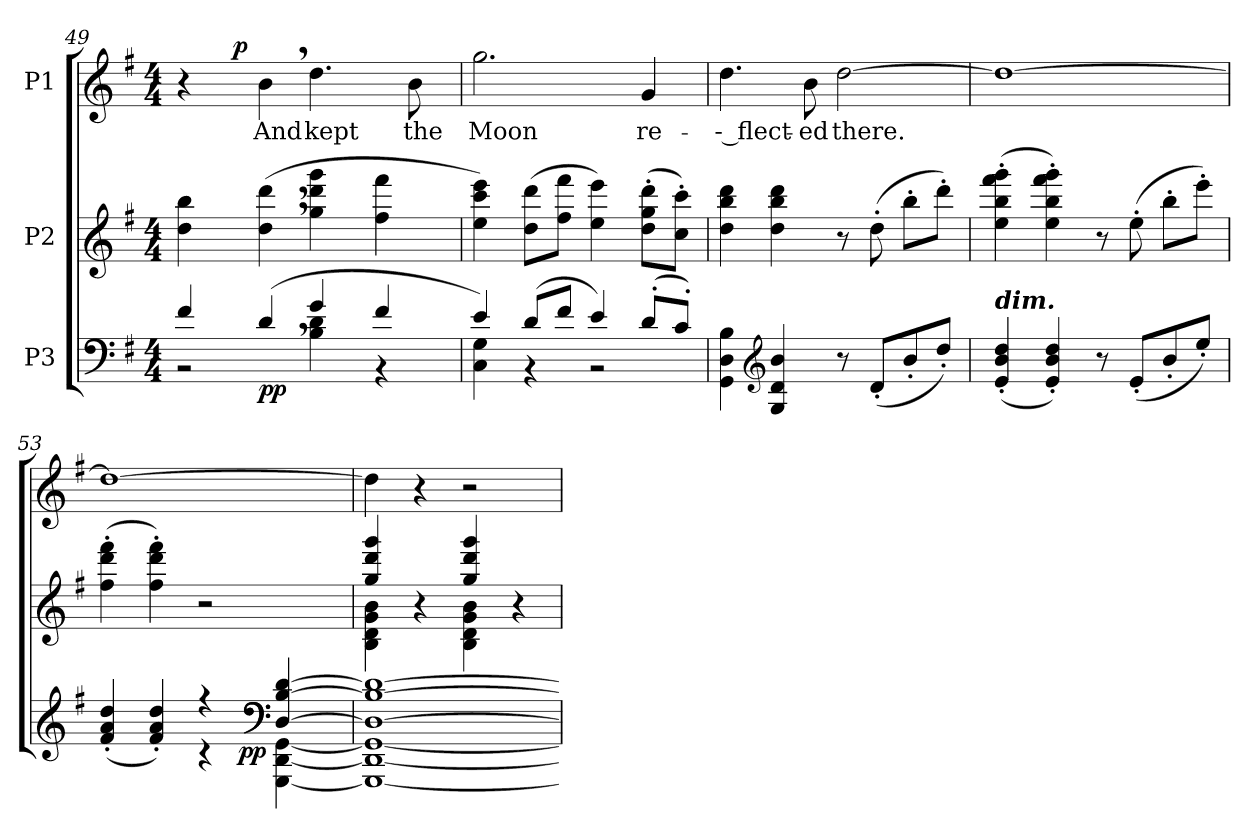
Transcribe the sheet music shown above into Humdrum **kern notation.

**kern	**dynam	**kern	**kern	**text	**dynam
*part3	*part3	*part2	*part1	*part1	*part1
*staff3	*staff3	*staff2	*staff1	*staff1	*staff1
*I"P3	*	*I"P2	*I"P1	*	*
*clefF4	*	*clefG2	*clefG2	*	*
*k[f#]	*	*k[f#]	*k[f#]	*	*
*G:	*	*G:	*G:	*	*
*M4/4	*	*M4/4	*M4/4	*	*
=49	=49	=49	=49	=49	=49
*^	*	*	*^	*	*
4f#i/	2r	.	4ddi\ 4bbi	4r	8ryy	.	.
.	.	.	.	.	32ryy	.	.
.	.	.	.	.	128.ryy	.	.
.	.	.	.	.	2ryy	.	p
!	!	!	!	!	!	!LO:LY:b:color=#000000	!
(4d,i/	.	pp	(4ddi\, 4dddi,	4b,i\	.	And	.
!	!	!	!	!	!	!LO:LY:b:color=#000000	!
4gi/	4Bi\ 4di	.	4ggi\ 4dddi 4gggi	4.ddi\	.	kept	.
.	.	.	.	.	4ryy	.	.
4f#i/	4r	.	4ff#i\ 4fff#i	.	.	.	.
!	!	!	!	!	!	!LO:LY:b:color=#000000	!
.	.	.	.	8bi\	.	the	.
.	.	.	.	.	16ryy	.	.
.	.	.	.	.	64ryy	.	.
.	.	.	.	.	256ryy	.	.
*	*	*	*	*v	*v	*	*
=50	=50	=50	=50	=50	=50	=50
*	*	*	*	*^	*	*
!	!	!	!	!	!	!LO:LY:b:color=#000000	!
*	*	*	*	*v	*v	*	*
4ei/)	4Ci\ 4Gi	.	4eei\ 4ccci 4eeei)	2.ggi\	Moon	.
(8di/L	4r	.	(8ddi\ 8dddiL	.	.	.
8f#i/J	.	.	8ff#i\ 8fff#iJ	.	.	.
4ei/)	2r	.	4eei\ 4eeei)	.	.	.
!	!	!	!	!	!LO:LY:b:color=#000000	!
(8d'i/L	.	.	(8ddi\' 8ggi' 8dddi'L	4gi/	re-	.
8c'i/J)	.	.	8cci\' 8ccci'J)	.	.	.
*v	*v	*	*	*	*	*
!!LO:LB:g=z
=51	=51	=51	=51	=51	=51
!	!	!	!	!LO:LY:b:color=#000000	!
4GGi\ 4Di 4Bi	.	4ddi\ 4bbi 4dddi	4.ddi\	-- flect-	.
*clefG2	*	*	*	*	*
4Gi/ 4di 4bi	.	4ddi\ 4bbi 4dddi	.	.	.
!	!	!	!	!LO:LY:b:color=#000000	!
.	.	.	8bi\	-ed	.
!	!	!	!	!LO:LY:b:color=#000000	!
8r	.	8r	[2ddi\	there.	.
(8d'i/L	.	(8dd'i\	.	.	.
8b'i/	.	8bb'i\L	.	.	.
8dd'i/J)	.	8ddd'i\J)	.	.	.
=52	=52	=52	=52	=52	=52
!LO:TX:a:Bi:t=dim.	!	!	!	!	!
(4ei/' 4bi' 4ddi'	.	(4eei\' 4bbi' 4fff#i' 4gggi'	1ddi_	.	.
4ei/' 4bi' 4ddi')	.	4eei\' 4bbi' 4fff#i' 4gggi')	.	.	.
8r	.	8r	.	.	.
(8e'i/L	.	(8ee'i\	.	.	.
8b'i/	.	8bb'i\L	.	.	.
8ee'i/J)	.	8eee'i\J)	.	.	.
=53	=53	=53	=53	=53	=53
*^	*	*	*	*	*
*	*^	*	*	*	*	*
(4f#i/' 4ai' 4ddi'	2ryy	2ryy	.	(4ff#i\' 4dddi' 4fff#i'	1ddi_	.	.
4f#i/' 4ai' 4ddi')	.	.	.	4ff#i\' 4dddi' 4fff#i')	.	.	.
4r	4r	16ryy	.	2r	.	.	.
.	.	32ryy	.	.	.	.	.
.	.	256ryy	.	.	.	.	.
.	.	1024ryy	.	.	.	.	.
.	.	4ryy	pp	.	.	.	.
*clefF4	*	*	*	*	*	*	*
[4Di/ [4Bi [4di	[4GGGi\ [4DDi [4GGi	.	.	.	.	.	.
.	.	8ryy	.	.	.	.	.
.	.	64ryy	.	.	.	.	.
.	.	128ryy	.	.	.	.	.
.	.	512.ryy	.	.	.	.	.
*	*v	*v	*	*	*	*	*
=54	=54	=54	=54	=54	=54	=54
*	*	*	*^	*	*	*
1Di_ 1Bi_ 1di_	1GGGi_ 1DDi_ 1GGi_	.	4ggi/ 4dddi 4gggi	4Bi\ 4di 4gi 4bi	4ddi\]	.	.
.	.	.	4r	4ryy	4r	.	.
.	.	.	4ggi/ 4dddi 4gggi	4Bi\ 4di 4gi 4bi	2r	.	.
.	.	.	4r	4ryy	.	.	.
*v	*v	*	*	*	*	*	*
*	*	*v	*v	*	*	*
=	=	=	=	=	=
*-	*-	*-	*-	*-	*-
